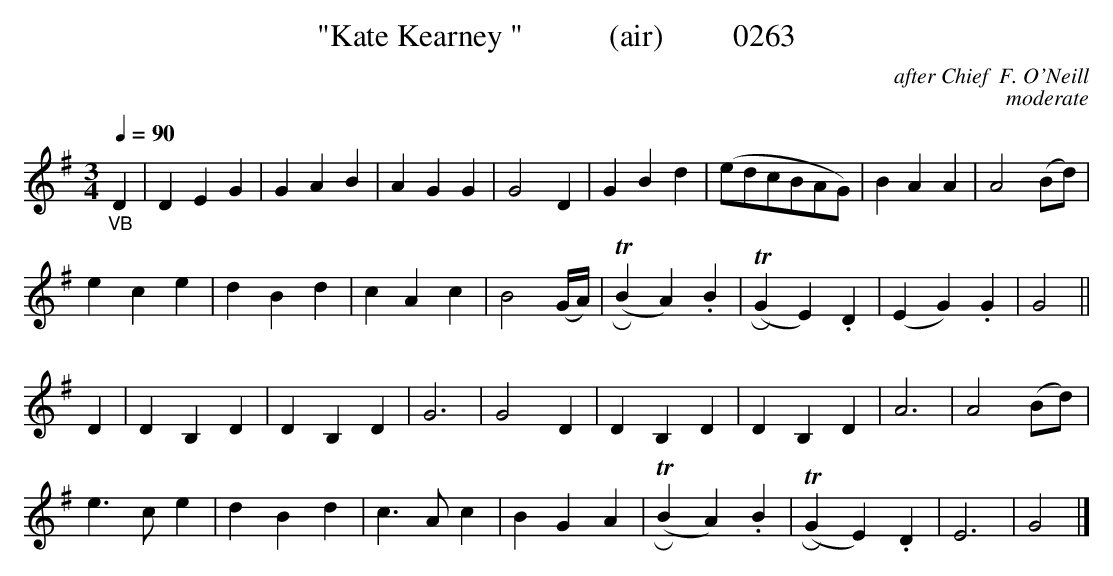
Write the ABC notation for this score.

X:1
T:"Kate Kearney "           (air)         0263
C:after Chief  F. O'Neill
C:moderate
Q:1/4=90
M:3/4
L:1/8
K:G
"_VB"D2|D2E2G2|G2A2B2|A2G2G2|G4D2|G2B2d2|(edcBAG)|B2A2A2|A4(Bd)|
e2c2e2|d2B2d2|c2A2c2|B4(G/2A/2)|(TRB2A2).B2|(TRG2E2).D2|(E2G2).G2|G4||
D2|D2B,2D2|D2B,2D2|G6|G4D2|D2B,2D2|D2B,2D2|A6|A4(Bd)|
e3c e2|d2B2d2|c3A c2|B2G2A2|(TRB2A2).B2|(TRG2E2).D2|E6|G4|]
